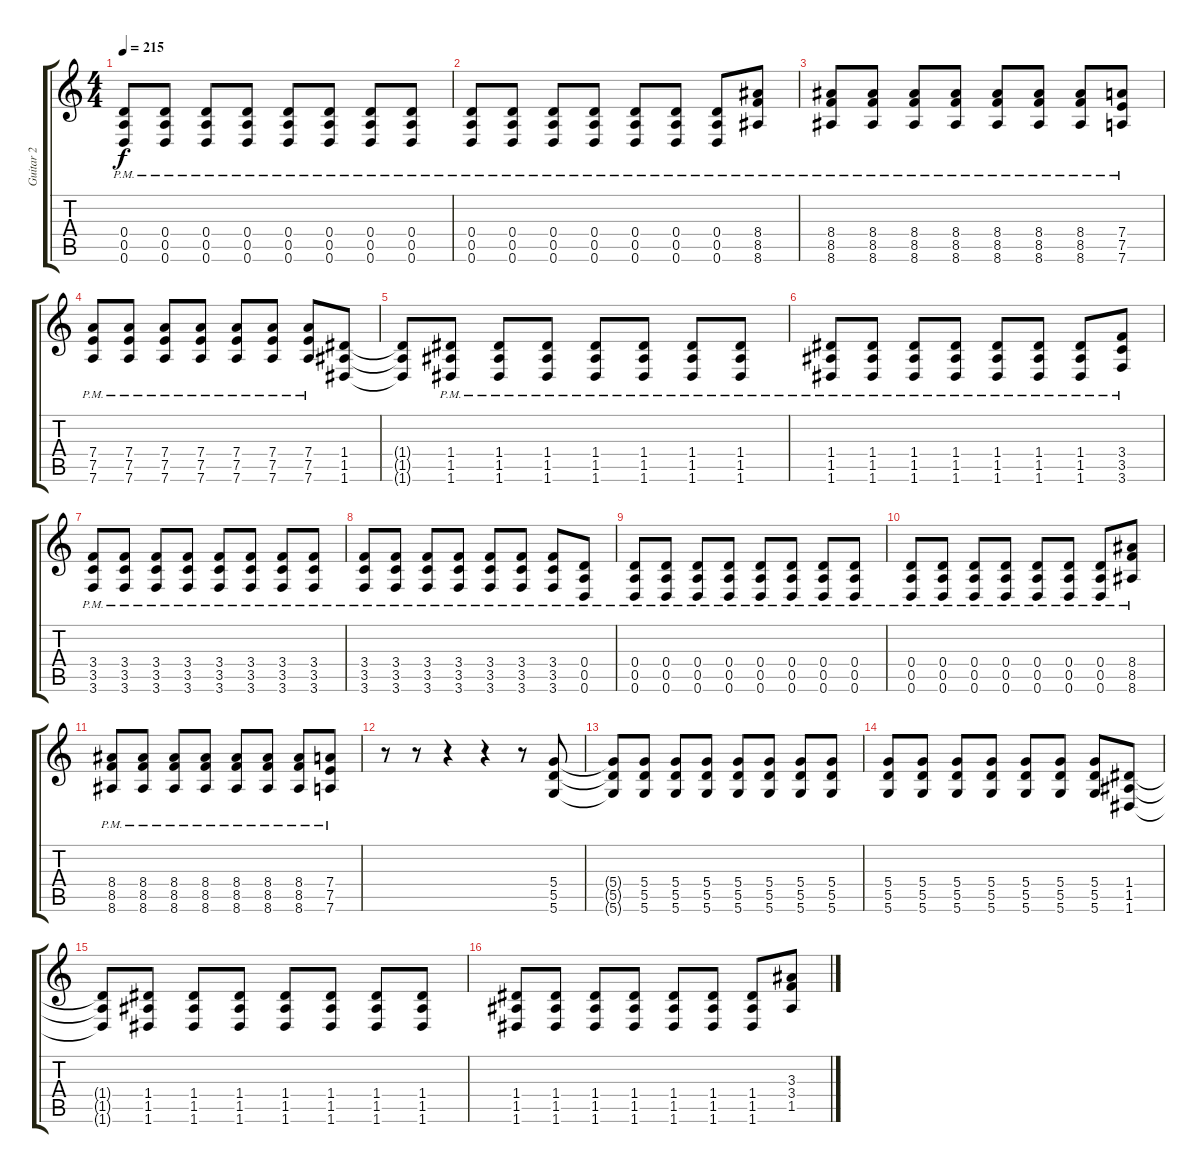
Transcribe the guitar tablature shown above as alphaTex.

\track ("Guitar 2" "Guitar 2") {instrument distortionguitar}
\staff {score tabs}
\tuning (E4 B3 G3 D3 A2 D2) {hide}
\ts (4 4)
\tempo 215
\clef g2
\ks c
(0.4{pm} 0.5{pm} 0.6{pm}).8{dy f} (0.4{pm} 0.5{pm} 0.6{pm}).8 (0.4{pm} 0.5{pm} 0.6{pm}).8 (0.4{pm} 0.5{pm} 0.6{pm}).8 (0.4{pm} 0.5{pm} 0.6{pm}).8 (0.4{pm} 0.5{pm} 0.6{pm}).8 (0.4{pm} 0.5{pm} 0.6{pm}).8 (0.4{pm} 0.5{pm} 0.6{pm}).8 |
(0.4{pm} 0.5{pm} 0.6{pm}).8 (0.4{pm} 0.5{pm} 0.6{pm}).8 (0.4{pm} 0.5{pm} 0.6{pm}).8 (0.4{pm} 0.5{pm} 0.6{pm}).8 (0.4{pm} 0.5{pm} 0.6{pm}).8 (0.4{pm} 0.5{pm} 0.6{pm}).8 (0.4{pm} 0.5{pm} 0.6{pm}).8 (8.4{pm} 8.5{pm} 8.6{pm}).8 |
(8.4{pm} 8.5{pm} 8.6{pm}).8 (8.4{pm} 8.5{pm} 8.6{pm}).8 (8.4{pm} 8.5{pm} 8.6{pm}).8 (8.4{pm} 8.5{pm} 8.6{pm}).8 (8.4{pm} 8.5{pm} 8.6{pm}).8 (8.4{pm} 8.5{pm} 8.6{pm}).8 (8.4{pm} 8.5{pm} 8.6{pm}).8 (7.4{pm} 7.5{pm} 7.6{pm}).8 |
(7.4{pm} 7.5{pm} 7.6{pm}).8 (7.4{pm} 7.5{pm} 7.6{pm}).8 (7.4{pm} 7.5{pm} 7.6{pm}).8 (7.4{pm} 7.5{pm} 7.6{pm}).8 (7.4{pm} 7.5{pm} 7.6{pm}).8 (7.4{pm} 7.5{pm} 7.6{pm}).8 (7.4{pm} 7.5{pm} 7.6{pm}).8 (1.4 1.5 1.6).8 |
(1.4{t} 1.5{t} 1.6{t}).8 (1.4{pm} 1.5{pm} 1.6{pm}).8 (1.4{pm} 1.5{pm} 1.6{pm}).8 (1.4{pm} 1.5{pm} 1.6{pm}).8 (1.4{pm} 1.5{pm} 1.6{pm}).8 (1.4{pm} 1.5{pm} 1.6{pm}).8 (1.4{pm} 1.5{pm} 1.6{pm}).8 (1.4{pm} 1.5{pm} 1.6{pm}).8 |
(1.4{pm} 1.5{pm} 1.6{pm}).8 (1.4{pm} 1.5{pm} 1.6{pm}).8 (1.4{pm} 1.5{pm} 1.6{pm}).8 (1.4{pm} 1.5{pm} 1.6{pm}).8 (1.4{pm} 1.5{pm} 1.6{pm}).8 (1.4{pm} 1.5{pm} 1.6{pm}).8 (1.4{pm} 1.5{pm} 1.6{pm}).8 (3.4{pm} 3.5{pm} 3.6{pm}).8 |
(3.4{pm} 3.5{pm} 3.6{pm}).8 (3.4{pm} 3.5{pm} 3.6{pm}).8 (3.4{pm} 3.5{pm} 3.6{pm}).8 (3.4{pm} 3.5{pm} 3.6{pm}).8 (3.4{pm} 3.5{pm} 3.6{pm}).8 (3.4{pm} 3.5{pm} 3.6{pm}).8 (3.4{pm} 3.5{pm} 3.6{pm}).8 (3.4{pm} 3.5{pm} 3.6{pm}).8 |
(3.4{pm} 3.5{pm} 3.6{pm}).8 (3.4{pm} 3.5{pm} 3.6{pm}).8 (3.4{pm} 3.5{pm} 3.6{pm}).8 (3.4{pm} 3.5{pm} 3.6{pm}).8 (3.4{pm} 3.5{pm} 3.6{pm}).8 (3.4{pm} 3.5{pm} 3.6{pm}).8 (3.4{pm} 3.5{pm} 3.6{pm}).8 (0.4{pm} 0.5{pm} 0.6{pm}).8 |
(0.4{pm} 0.5{pm} 0.6{pm}).8 (0.4{pm} 0.5{pm} 0.6{pm}).8 (0.4{pm} 0.5{pm} 0.6{pm}).8 (0.4{pm} 0.5{pm} 0.6{pm}).8 (0.4{pm} 0.5{pm} 0.6{pm}).8 (0.4{pm} 0.5{pm} 0.6{pm}).8 (0.4{pm} 0.5{pm} 0.6{pm}).8 (0.4{pm} 0.5{pm} 0.6{pm}).8 |
(0.4{pm} 0.5{pm} 0.6{pm}).8 (0.4{pm} 0.5{pm} 0.6{pm}).8 (0.4{pm} 0.5{pm} 0.6{pm}).8 (0.4{pm} 0.5{pm} 0.6{pm}).8 (0.4{pm} 0.5{pm} 0.6{pm}).8 (0.4{pm} 0.5{pm} 0.6{pm}).8 (0.4{pm} 0.5{pm} 0.6{pm}).8 (8.4{pm} 8.5{pm} 8.6{pm}).8 |
(8.4{pm} 8.5{pm} 8.6{pm}).8 (8.4{pm} 8.5{pm} 8.6{pm}).8 (8.4{pm} 8.5{pm} 8.6{pm}).8 (8.4{pm} 8.5{pm} 8.6{pm}).8 (8.4{pm} 8.5{pm} 8.6{pm}).8 (8.4{pm} 8.5{pm} 8.6{pm}).8 (8.4{pm} 8.5{pm} 8.6{pm}).8 (7.4{pm} 7.5{pm} 7.6{pm}).8 |
r.8 r.8 r.4 r.4 r.8 (5.4 5.5 5.6).8 |
(5.4{t} 5.5{t} 5.6{t}).8 (5.4 5.5 5.6).8 (5.4 5.5 5.6).8 (5.4 5.5 5.6).8 (5.4 5.5 5.6).8 (5.4 5.5 5.6).8 (5.4 5.5 5.6).8 (5.4 5.5 5.6).8 |
(5.4 5.5 5.6).8 (5.4 5.5 5.6).8 (5.4 5.5 5.6).8 (5.4 5.5 5.6).8 (5.4 5.5 5.6).8 (5.4 5.5 5.6).8 (5.4 5.5 5.6).8 (1.4 1.5 1.6).8 |
(1.4{t} 1.5{t} 1.6{t}).8 (1.4 1.5 1.6).8 (1.4 1.5 1.6).8 (1.4 1.5 1.6).8 (1.4 1.5 1.6).8 (1.4 1.5 1.6).8 (1.4 1.5 1.6).8 (1.4 1.5 1.6).8 |
(1.4 1.5 1.6).8 (1.4 1.5 1.6).8 (1.4 1.5 1.6).8 (1.4 1.5 1.6).8 (1.4 1.5 1.6).8 (1.4 1.5 1.6).8 (1.4 1.5 1.6).8 (3.3 3.4 1.5).8
